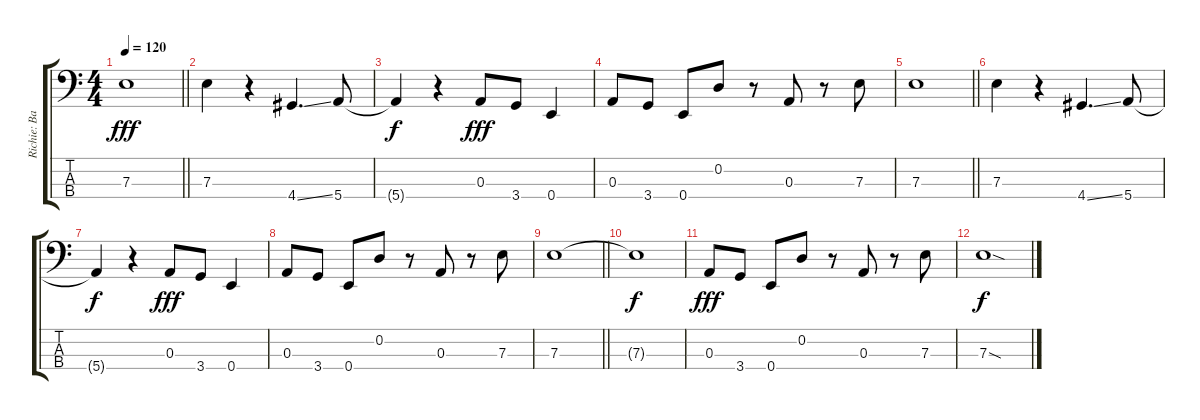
\track ("Richie: Bass" "Richie: Ba") {instrument electricbasspick}
\staff {score tabs}
\tuning (G2 D2 A1 E1) {hide}
\ts (4 4)
\tempo 120
\clef f4
\barLineRight lightlight
\ks c
7.3.1{dy fff} |
7.3.4 r.4 4.4{ss}.4{d} 5.4.8 |
5.4{t}.4{dy f} r.4 0.3.8{dy fff} 3.4.8 0.4.4 |
0.3.8 3.4.8 0.4.8 0.2.8 r.8 0.3.8 r.8 7.3.8 |
\barLineRight lightlight
7.3.1 |
7.3.4 r.4 4.4{ss}.4{d} 5.4.8 |
5.4{t}.4{dy f} r.4 0.3.8{dy fff} 3.4.8 0.4.4 |
0.3.8 3.4.8 0.4.8 0.2.8 r.8 0.3.8 r.8 7.3.8 |
\barLineRight lightlight
7.3.1 |
7.3{t}.1{dy f} |
0.3.8{dy fff} 3.4.8 0.4.8 0.2.8 r.8 0.3.8 r.8 7.3.8 |
7.3{sod}.1{dy f}
